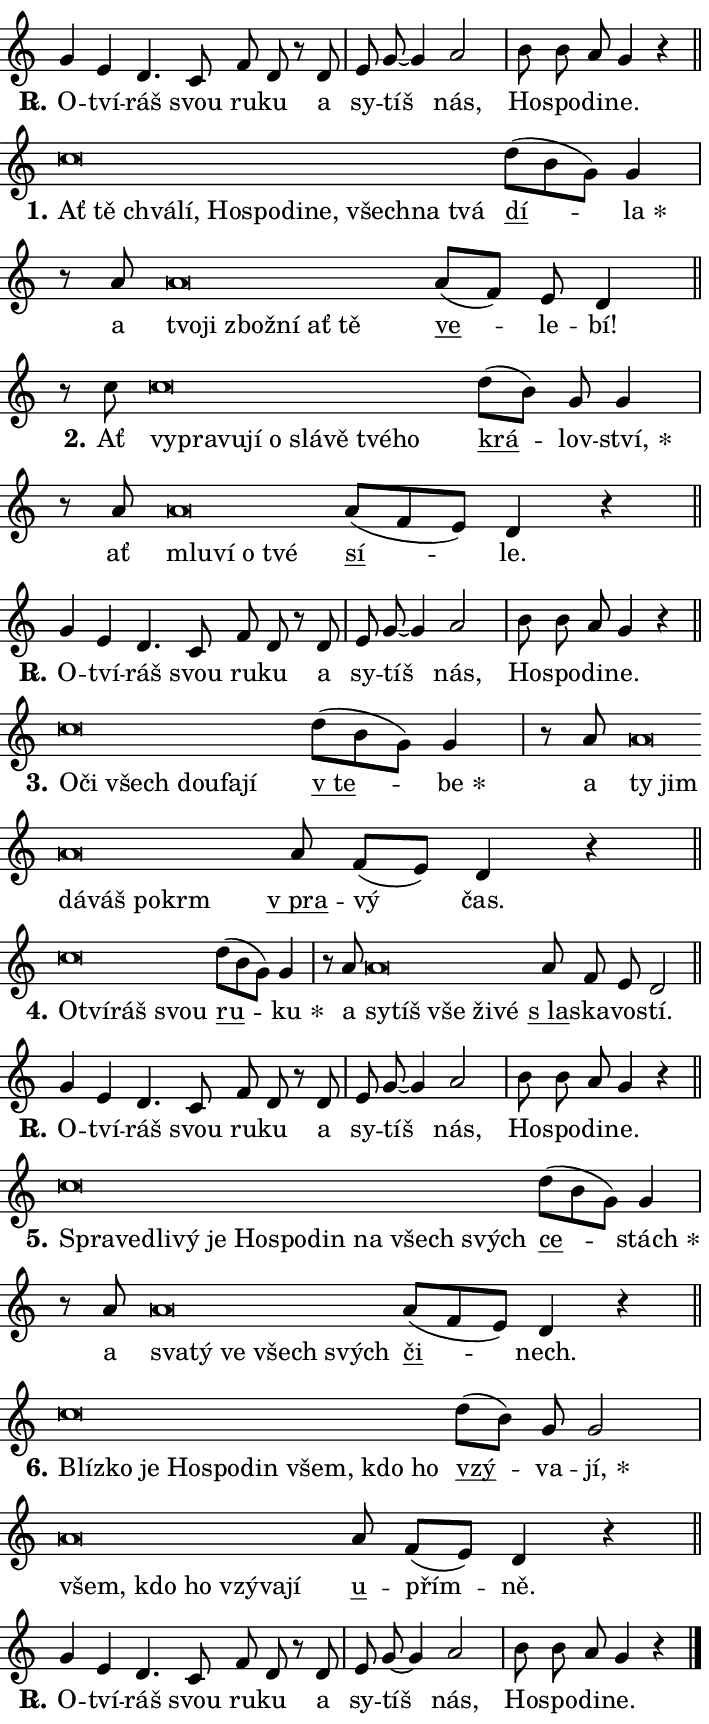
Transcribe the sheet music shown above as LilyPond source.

\version "2.24.0"
\header { tagline = "" }
\paper {
  indent = 0\cm
  top-margin = 0\cm
  right-margin = 0.13\cm % to fit lyric hyphens
  bottom-margin = 0\cm
  left-margin = 0\cm
  paper-width = 12\cm
  page-breaking = #ly:one-page-breaking
  system-system-spacing.basic-distance = #11
  score-system-spacing.basic-distance = #11
  ragged-last = ##f
}


%% Author: Thomas Morley
%% https://lists.gnu.org/archive/html/lilypond-user/2020-05/msg00002.html
#(define (line-position grob)
"Returns position of @var[grob} in current system:
   @code{'start}, if at first time-step
   @code{'end}, if at last time-step
   @code{'middle} otherwise
"
  (let* ((col (ly:item-get-column grob))
         (ln (ly:grob-object col 'left-neighbor))
         (rn (ly:grob-object col 'right-neighbor))
         (col-to-check-left (if (ly:grob? ln) ln col))
         (col-to-check-right (if (ly:grob? rn) rn col))
         (break-dir-left
           (and
             (ly:grob-property col-to-check-left 'non-musical #f)
             (ly:item-break-dir col-to-check-left)))
         (break-dir-right
           (and
             (ly:grob-property col-to-check-right 'non-musical #f)
             (ly:item-break-dir col-to-check-right))))
        (cond ((eqv? 1 break-dir-left) 'start)
              ((eqv? -1 break-dir-right) 'end)
              (else 'middle))))

#(define (tranparent-at-line-position vctor)
  (lambda (grob)
  "Relying on @code{line-position} select the relevant enry from @var{vctor}.
Used to determine transparency,"
    (case (line-position grob)
      ((end) (not (vector-ref vctor 0)))
      ((middle) (not (vector-ref vctor 1)))
      ((start) (not (vector-ref vctor 2))))))

noteHeadBreakVisibility =
#(define-music-function (break-visibility)(vector?)
"Makes @code{NoteHead}s transparent relying on @var{break-visibility}"
#{
  \override NoteHead.transparent =
    #(tranparent-at-line-position break-visibility)
#})

#(define delete-ledgers-for-transparent-note-heads
  (lambda (grob)
    "Reads whether a @code{NoteHead} is transparent.
If so this @code{NoteHead} is removed from @code{'note-heads} from
@var{grob}, which is supposed to be @code{LedgerLineSpanner}.
As a result ledgers are not printed for this @code{NoteHead}"
    (let* ((nhds-array (ly:grob-object grob 'note-heads))
           (nhds-list
             (if (ly:grob-array? nhds-array)
                 (ly:grob-array->list nhds-array)
                 '()))
           ;; Relies on the transparent-property being done before
           ;; Staff.LedgerLineSpanner.after-line-breaking is executed.
           ;; This is fragile ...
           (to-keep
             (remove
               (lambda (nhd)
                 (ly:grob-property nhd 'transparent #f))
               nhds-list)))
      ;; TODO find a better method to iterate over grob-arrays, similiar
      ;; to filter/remove etc for lists
      ;; For now rebuilt from scratch
      (set! (ly:grob-object grob 'note-heads)  '())
      (for-each
        (lambda (nhd)
          (ly:pointer-group-interface::add-grob grob 'note-heads nhd))
        to-keep))))

squashNotes = {
  \override NoteHead.X-extent = #'(-0.2 . 0.2)
  \override NoteHead.Y-extent = #'(-0.75 . 0)
  \override NoteHead.stencil =
    #(lambda (grob)
       (let ((pos (ly:grob-property grob 'staff-position)))
         (begin
           (if (< pos -7) (display "ERROR: Lower brevis then expected\n") (display ""))
           (if (<= pos -6) ly:text-interface::print ly:note-head::print))))
}
unSquashNotes = {
  \revert NoteHead.X-extent
  \revert NoteHead.Y-extent
  \revert NoteHead.stencil
}

hideNotes = \noteHeadBreakVisibility #begin-of-line-visible
unHideNotes = \noteHeadBreakVisibility #all-visible

% work-around for resetting accidentals
% https://lilypond.org/doc/v2.23/Documentation/notation/displaying-rhythms#unmetered-music
cadenzaMeasure = {
  \cadenzaOff
  \partial 1024 s1024
  \cadenzaOn
}

#(define-markup-command (accent layout props text) (markup?)
  "Underline accented syllable"
  (interpret-markup layout props
    #{\markup \override #'(offset . 4.3) \underline { #text }#}))

responsum = \markup \concat {
  "R" \hspace #-1.05 \path #0.1 #'((moveto 0 0.07) (lineto 0.9 0.8)) \hspace #0.05 "."
}

spaceSize = #0.6828661417322834 % exact space size for TeX Gyre Schola

\layout {
  \context {
    \Staff
    \remove "Time_signature_engraver"
    \override LedgerLineSpanner.after-line-breaking = #delete-ledgers-for-transparent-note-heads
  }
  \context {
    \Lyrics {
      \override LyricSpace.minimum-distance = \spaceSize
      \override LyricText.font-name = #"TeX Gyre Schola"
      \override LyricText.font-size = 1
      \override StanzaNumber.font-name = #"TeX Gyre Schola Bold"
      \override StanzaNumber.font-size = 1
    }
  }
  \context {
    \Score 
    \override NoteHead.text =
      #(lambda (grob) 
        (let ((pos (ly:grob-property grob 'staff-position)))
          #{\markup {
            \combine
              \halign #-0.55 \raise #(if (= pos -6) 0 0.5) \override #'(thickness . 2) \draw-line #'(3.2 . 0)
              \musicglyph "noteheads.sM1"
          }#}))
  }
}

% magnetic-lyrics.ily
%
%   written by
%     Jean Abou Samra <jean@abou-samra.fr>
%     Werner Lemberg <wl@gnu.org>
%
%   adapted by
%     Jiri Hon <jiri.hon@gmail.com>
%
% Version 2022-Apr-15

% https://www.mail-archive.com/lilypond-user@gnu.org/msg149350.html

#(define (Left_hyphen_pointer_engraver context)
   "Collect syllable-hyphen-syllable occurrences in lyrics and store
them in properties.  This engraver only looks to the left.  For
example, if the lyrics input is @code{foo -- bar}, it does the
following.

@itemize @bullet
@item
Set the @code{text} property of the @code{LyricHyphen} grob between
@q{foo} and @q{bar} to @code{foo}.

@item
Set the @code{left-hyphen} property of the @code{LyricText} grob with
text @q{foo} to the @code{LyricHyphen} grob between @q{foo} and
@q{bar}.
@end itemize

Use this auxiliary engraver in combination with the
@code{lyric-@/text::@/apply-@/magnetic-@/offset!} hook."
   (let ((hyphen #f)
         (text #f))
     (make-engraver
      (acknowledgers
       ((lyric-syllable-interface engraver grob source-engraver)
        (set! text grob)))
      (end-acknowledgers
       ((lyric-hyphen-interface engraver grob source-engraver)
        ;(when (not (grob::has-interface grob 'lyric-space-interface))
          (set! hyphen grob)));)
      ((stop-translation-timestep engraver)
       (when (and text hyphen)
         (ly:grob-set-object! text 'left-hyphen hyphen))
       (set! text #f)
       (set! hyphen #f)))))

#(define (lyric-text::apply-magnetic-offset! grob)
   "If the space between two syllables is less than the value in
property @code{LyricText@/.details@/.squash-threshold}, move the right
syllable to the left so that it gets concatenated with the left
syllable.

Use this function as a hook for
@code{LyricText@/.after-@/line-@/breaking} if the
@code{Left_@/hyphen_@/pointer_@/engraver} is active."
   (let ((hyphen (ly:grob-object grob 'left-hyphen #f)))
     (when hyphen
       (let ((left-text (ly:spanner-bound hyphen LEFT)))
         (when (grob::has-interface left-text 'lyric-syllable-interface)
           (let* ((common (ly:grob-common-refpoint grob left-text X))
                  (this-x-ext (ly:grob-extent grob common X))
                  (left-x-ext
                   (begin
                     ;; Trigger magnetism for left-text.
                     (ly:grob-property left-text 'after-line-breaking)
                     (ly:grob-extent left-text common X)))
                  ;; `delta` is the gap width between two syllables.
                  (delta (- (interval-start this-x-ext)
                            (interval-end left-x-ext)))
                  (details (ly:grob-property grob 'details))
                  (threshold (assoc-get 'squash-threshold details 0.2)))
             (when (< delta threshold)
               (let* (;; We have to manipulate the input text so that
                      ;; ligatures crossing syllable boundaries are not
                      ;; disabled.  For languages based on the Latin
                      ;; script this is essentially a beautification.
                      ;; However, for non-Western scripts it can be a
                      ;; necessity.
                      (lt (ly:grob-property left-text 'text))
                      (rt (ly:grob-property grob 'text))
                      (is-space (grob::has-interface hyphen 'lyric-space-interface))
                      (space (if is-space " " ""))
                      (extra-delta (if is-space spaceSize 0))
                      ;; Append new syllable.
                      (ltrt-space (if (and (string? lt) (string? rt))
                                (string-append lt space rt)
                                (make-concat-markup (list lt space rt))))
                      ;; Right-align `ltrt` to the right side.
                      (ltrt-space-markup (grob-interpret-markup
                               grob
                               (make-translate-markup
                                (cons (interval-length this-x-ext) 0)
                                (make-right-align-markup ltrt-space)))))
                 (begin
                   ;; Don't print `left-text`.
                   (ly:grob-set-property! left-text 'stencil #f)
                   ;; Set text and stencil (which holds all collected
                   ;; syllables so far) and shift it to the left.
                   (ly:grob-set-property! grob 'text ltrt-space)
                   (ly:grob-set-property! grob 'stencil ltrt-space-markup)
                   (ly:grob-translate-axis! grob (- (- delta extra-delta)) X))))))))))


#(define (lyric-hyphen::displace-bounds-first grob)
   ;; Make very sure this callback isn't triggered too early.
   (let ((left (ly:spanner-bound grob LEFT))
         (right (ly:spanner-bound grob RIGHT)))
     (ly:grob-property left 'after-line-breaking)
     (ly:grob-property right 'after-line-breaking)
     (ly:lyric-hyphen::print grob)))

squashThreshold = #0.4

\layout {
  \context {
    \Lyrics
    \consists #Left_hyphen_pointer_engraver
    \override LyricText.after-line-breaking =
      #lyric-text::apply-magnetic-offset!
    \override LyricHyphen.stencil = #lyric-hyphen::displace-bounds-first
    \override LyricText.details.squash-threshold = \squashThreshold
    \override LyricHyphen.minimum-distance = 0
    \override LyricHyphen.minimum-length = \squashThreshold
  }
}

squashText = \override LyricText.details.squash-threshold = 9999
unSquashText = \override LyricText.details.squash-threshold = \squashThreshold

leftText = \override LyricText.self-alignment-X = #LEFT
unLeftText = \revert LyricText.self-alignment-X

starOffset = #(lambda (grob) 
                (let ((x_offset (ly:self-alignment-interface::aligned-on-x-parent grob)))
                  (if (= x_offset 0) 0 (+ x_offset 1.2))))

star = #(define-music-function (syllable)(string?)
"Append star separator at the end of a syllable"
#{
  \once \override LyricText.X-offset = #starOffset
  \lyricmode { \markup {
    #syllable
    \override #'((font-name . "TeX Gyre Schola Bold")) \hspace #0.2 \lower #0.65 \larger "*"
  } }
#})

starAccent = #(define-music-function (syllable)(string?)
"Append star separator at the end of a syllable and make accent"
#{
  \once \override LyricText.X-offset = #starOffset
  \lyricmode { \markup {
    \accent #syllable
    \override #'((font-name . "TeX Gyre Schola Bold")) \hspace #0.2 \lower #0.65 \larger "*"
  } }
#})

breath = #(define-music-function (syllable)(string?)
"Append breathing indicator at the end of a syllable"
#{
  \lyricmode { \markup { #syllable "+" } }
#})

optionalBreath = #(define-music-function (syllable)(string?)
"Append optional breathing indicator at the end of a syllable"
#{
  \lyricmode { \markup { #syllable "(+)" } }
#})


\score {
    <<
        \new Voice = "melody" { \cadenzaOn \key c \major \relative { g'4 e d4. c8 f d r d \cadenzaMeasure \bar "|" e g~ g4 a2 \cadenzaMeasure \bar "|" b8 b a g4 r \cadenzaMeasure \bar "||" \break } }
        \new Lyrics \lyricsto "melody" { \lyricmode { \set stanza = \responsum
O -- tví -- ráš svou ru -- ku a sy -- tíš nás, Ho -- spo -- di -- ne. } }
    >>
    \layout {}
}

\score {
    <<
        \new Voice = "melody" { \cadenzaOn \key c \major \relative { \squashNotes c''\breve*1/16 \hideNotes \breve*1/16 \bar "" \breve*1/16 \bar "" \breve*1/16 \bar "" \breve*1/16 \bar "" \breve*1/16 \bar "" \breve*1/16 \bar "" \breve*1/16 \bar "" \breve*1/16 \bar "" \breve*1/16 \breve*1/16 \bar "" \unHideNotes \unSquashNotes \bar "" d8[( b g)] g4 \cadenzaMeasure \bar "|" r8 a8 \squashNotes a\breve*1/16 \hideNotes \breve*1/16 \bar "" \breve*1/16 \bar "" \breve*1/16 \bar "" \breve*1/16 \breve*1/16 \bar "" \unHideNotes \unSquashNotes \bar "" a8[( f)] e d4 \cadenzaMeasure \bar "||" \break } }
        \new Lyrics \lyricsto "melody" { \lyricmode { \set stanza = "1."
\leftText Ať \squashText tě chvá -- lí, Ho -- spo -- di -- ne, všech -- na tvá \unLeftText \unSquashText \markup \accent dí -- \star la a \leftText tvo -- \squashText ji zbož -- ní ať tě \unLeftText \unSquashText \markup \accent ve -- le -- bí! } }
    >>
    \layout {}
}

\score {
    <<
        \new Voice = "melody" { \cadenzaOn \key c \major \relative { r8 c''8 \squashNotes c\breve*1/16 \hideNotes \breve*1/16 \bar "" \breve*1/16 \bar "" \breve*1/16 \bar "" \breve*1/16 \bar "" \breve*1/16 \bar "" \breve*1/16 \bar "" \breve*1/16 \breve*1/16 \bar "" \unHideNotes \unSquashNotes \bar "" d8[( b)] g g4 \cadenzaMeasure \bar "|" r8 a8 \squashNotes a\breve*1/16 \hideNotes \breve*1/16 \bar "" \breve*1/16 \breve*1/16 \bar "" \unHideNotes \unSquashNotes \bar "" a8[( f e)] d4 r \cadenzaMeasure \bar "||" \break } }
        \new Lyrics \lyricsto "melody" { \lyricmode { \set stanza = "2."
Ať \leftText vy -- \squashText pra -- vu -- jí o slá -- vě tvé -- ho \unLeftText \unSquashText \markup \accent krá -- lov -- \star ství, ať \leftText mlu -- \squashText ví o tvé \unLeftText \unSquashText \markup \accent sí -- le. } }
    >>
    \layout {}
}

\score {
    <<
        \new Voice = "melody" { \cadenzaOn \key c \major \relative { g'4 e d4. c8 f d r d \cadenzaMeasure \bar "|" e g~ g4 a2 \cadenzaMeasure \bar "|" b8 b a g4 r \cadenzaMeasure \bar "||" \break } }
        \new Lyrics \lyricsto "melody" { \lyricmode { \set stanza = \responsum
O -- tví -- ráš svou ru -- ku a sy -- tíš nás, Ho -- spo -- di -- ne. } }
    >>
    \layout {}
}

\score {
    <<
        \new Voice = "melody" { \cadenzaOn \key c \major \relative { \squashNotes c''\breve*1/16 \hideNotes \breve*1/16 \bar "" \breve*1/16 \bar "" \breve*1/16 \bar "" \breve*1/16 \breve*1/16 \bar "" \unHideNotes \unSquashNotes \bar "" d8[( b g)] g4 \cadenzaMeasure \bar "|" r8 a8 \squashNotes a\breve*1/16 \hideNotes \breve*1/16 \bar "" \breve*1/16 \bar "" \breve*1/16 \bar "" \breve*1/16 \breve*1/16 \bar "" \unHideNotes \unSquashNotes \bar "" a8 f[( e)] d4 r \cadenzaMeasure \bar "||" \break } }
        \new Lyrics \lyricsto "melody" { \lyricmode { \set stanza = "3."
\leftText O -- \squashText či všech dou -- fa -- jí \unLeftText \unSquashText \markup \accent "v te" -- \star be a \leftText ty \squashText jim dá -- váš po -- krm \unLeftText \unSquashText \markup \accent "v pra" -- vý čas. } }
    >>
    \layout {}
}

\score {
    <<
        \new Voice = "melody" { \cadenzaOn \key c \major \relative { \squashNotes c''\breve*1/16 \hideNotes \breve*1/16 \bar "" \breve*1/16 \breve*1/16 \bar "" \unHideNotes \unSquashNotes \bar "" d8[( b g)] g4 \cadenzaMeasure \bar "|" r8 a8 \squashNotes a\breve*1/16 \hideNotes \breve*1/16 \bar "" \breve*1/16 \bar "" \breve*1/16 \breve*1/16 \bar "" \unHideNotes \unSquashNotes \bar "" a8 f e d2 \cadenzaMeasure \bar "||" \break } }
        \new Lyrics \lyricsto "melody" { \lyricmode { \set stanza = "4."
\leftText O -- \squashText tví -- ráš svou \unLeftText \unSquashText \markup \accent ru -- \star ku a \leftText sy -- \squashText tíš vše ži -- vé \unLeftText \unSquashText \markup \accent "s la" -- ska -- vo -- stí. } }
    >>
    \layout {}
}

\score {
    <<
        \new Voice = "melody" { \cadenzaOn \key c \major \relative { g'4 e d4. c8 f d r d \cadenzaMeasure \bar "|" e g~ g4 a2 \cadenzaMeasure \bar "|" b8 b a g4 r \cadenzaMeasure \bar "||" \break } }
        \new Lyrics \lyricsto "melody" { \lyricmode { \set stanza = \responsum
O -- tví -- ráš svou ru -- ku a sy -- tíš nás, Ho -- spo -- di -- ne. } }
    >>
    \layout {}
}

\score {
    <<
        \new Voice = "melody" { \cadenzaOn \key c \major \relative { \squashNotes c''\breve*1/16 \hideNotes \breve*1/16 \bar "" \breve*1/16 \bar "" \breve*1/16 \bar "" \breve*1/16 \bar "" \breve*1/16 \bar "" \breve*1/16 \bar "" \breve*1/16 \bar "" \breve*1/16 \bar "" \breve*1/16 \breve*1/16 \bar "" \unHideNotes \unSquashNotes \bar "" d8[( b g)] g4 \cadenzaMeasure \bar "|" r8 a8 \squashNotes a\breve*1/16 \hideNotes \breve*1/16 \bar "" \breve*1/16 \bar "" \breve*1/16 \breve*1/16 \bar "" \unHideNotes \unSquashNotes \bar "" a8[( f e)] d4 r \cadenzaMeasure \bar "||" \break } }
        \new Lyrics \lyricsto "melody" { \lyricmode { \set stanza = "5."
\leftText Spra -- \squashText ve -- dli -- vý je Ho -- spo -- din na všech svých \unLeftText \unSquashText \markup \accent ce -- \star stách a \leftText sva -- \squashText tý ve všech svých \unLeftText \unSquashText \markup \accent či -- nech. } }
    >>
    \layout {}
}

\score {
    <<
        \new Voice = "melody" { \cadenzaOn \key c \major \relative { \squashNotes c''\breve*1/16 \hideNotes \breve*1/16 \bar "" \breve*1/16 \bar "" \breve*1/16 \bar "" \breve*1/16 \bar "" \breve*1/16 \bar "" \breve*1/16 \bar "" \breve*1/16 \breve*1/16 \bar "" \unHideNotes \unSquashNotes \bar "" d8[( b)] g g2 \cadenzaMeasure \bar "|" \squashNotes a\breve*1/16 \hideNotes \breve*1/16 \bar "" \breve*1/16 \bar "" \breve*1/16 \bar "" \breve*1/16 \breve*1/16 \bar "" \unHideNotes \unSquashNotes \bar "" a8 f[( e)] d4 r \cadenzaMeasure \bar "||" \break } }
        \new Lyrics \lyricsto "melody" { \lyricmode { \set stanza = "6."
\leftText Blíz -- \squashText ko je Ho -- spo -- din všem, kdo ho \unLeftText \unSquashText \markup \accent vzý -- va -- \star jí, \leftText všem, \squashText kdo ho vzý -- va -- jí \unLeftText \unSquashText \markup \accent u -- přím -- ně. } }
    >>
    \layout {}
}

\score {
    <<
        \new Voice = "melody" { \cadenzaOn \key c \major \relative { g'4 e d4. c8 f d r d \cadenzaMeasure \bar "|" e g~ g4 a2 \cadenzaMeasure \bar "|" b8 b a g4 r \cadenzaMeasure \bar "||" \break } \bar "|." }
        \new Lyrics \lyricsto "melody" { \lyricmode { \set stanza = \responsum
O -- tví -- ráš svou ru -- ku a sy -- tíš nás, Ho -- spo -- di -- ne. } }
    >>
    \layout {}
}
